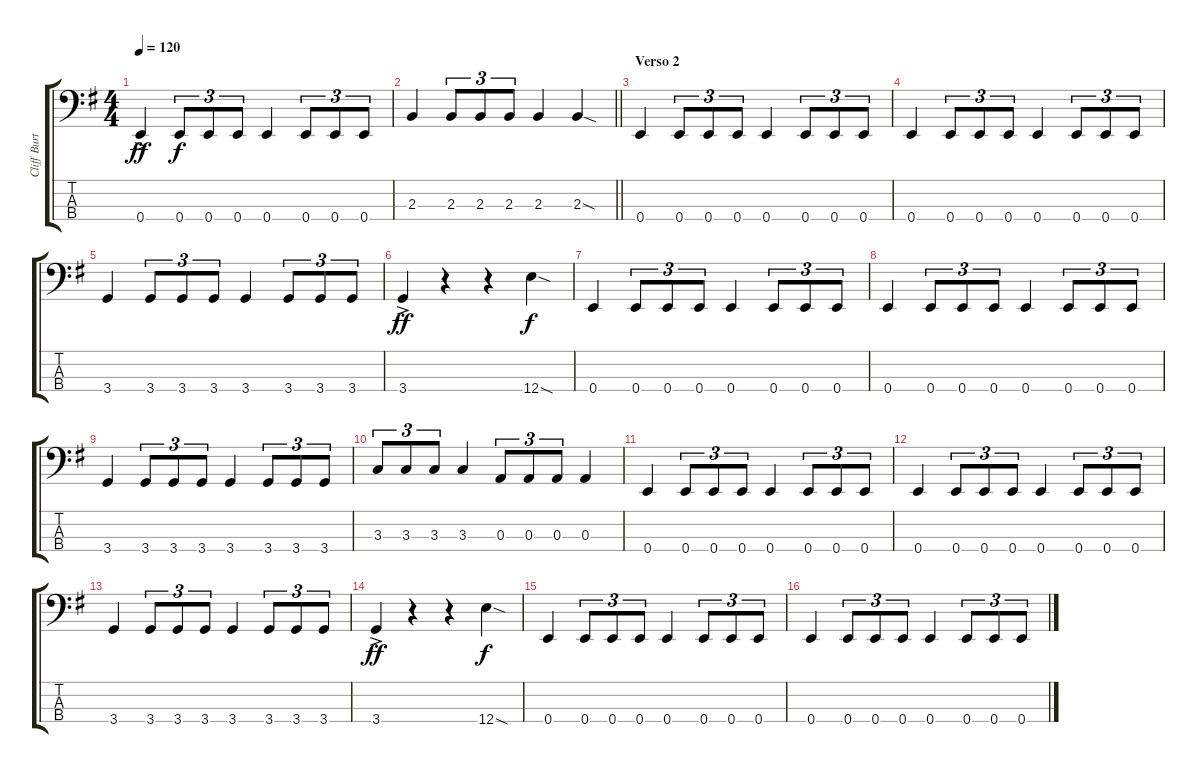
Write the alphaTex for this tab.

\track ("Cliff Burton" "Cliff Burt") {instrument electricbassfinger}
\staff {score tabs}
\tuning (G2 D2 A1 E1) {hide}
\ts (4 4)
\tempo 120
\clef f4
\ks g
0.4{ac}.4{dy ff} 0.4.8{tu (3 2) dy f} 0.4.8{tu (3 2)} 0.4.8{tu (3 2)} 0.4.4 0.4.8{tu (3 2)} 0.4.8{tu (3 2)} 0.4.8{tu (3 2)} |
\barLineRight lightlight
2.3.4 2.3.8{tu (3 2)} 2.3.8{tu (3 2)} 2.3.8{tu (3 2)} 2.3.4 2.3{sod}.4 |
\section ("" "Verso 2")
0.4.4 0.4.8{tu (3 2)} 0.4.8{tu (3 2)} 0.4.8{tu (3 2)} 0.4.4 0.4.8{tu (3 2)} 0.4.8{tu (3 2)} 0.4.8{tu (3 2)} |
0.4.4 0.4.8{tu (3 2)} 0.4.8{tu (3 2)} 0.4.8{tu (3 2)} 0.4.4 0.4.8{tu (3 2)} 0.4.8{tu (3 2)} 0.4.8{tu (3 2)} |
3.4.4 3.4.8{tu (3 2)} 3.4.8{tu (3 2)} 3.4.8{tu (3 2)} 3.4.4 3.4.8{tu (3 2)} 3.4.8{tu (3 2)} 3.4.8{tu (3 2)} |
3.4{ac}.4{dy ff} r.4 r.4 12.4{sod}.4{dy f} |
0.4.4 0.4.8{tu (3 2)} 0.4.8{tu (3 2)} 0.4.8{tu (3 2)} 0.4.4 0.4.8{tu (3 2)} 0.4.8{tu (3 2)} 0.4.8{tu (3 2)} |
0.4.4 0.4.8{tu (3 2)} 0.4.8{tu (3 2)} 0.4.8{tu (3 2)} 0.4.4 0.4.8{tu (3 2)} 0.4.8{tu (3 2)} 0.4.8{tu (3 2)} |
3.4.4 3.4.8{tu (3 2)} 3.4.8{tu (3 2)} 3.4.8{tu (3 2)} 3.4.4 3.4.8{tu (3 2)} 3.4.8{tu (3 2)} 3.4.8{tu (3 2)} |
3.3.8{tu (3 2)} 3.3.8{tu (3 2)} 3.3.8{tu (3 2)} 3.3.4 0.3.8{tu (3 2)} 0.3.8{tu (3 2)} 0.3.8{tu (3 2)} 0.3.4 |
0.4.4 0.4.8{tu (3 2)} 0.4.8{tu (3 2)} 0.4.8{tu (3 2)} 0.4.4 0.4.8{tu (3 2)} 0.4.8{tu (3 2)} 0.4.8{tu (3 2)} |
0.4.4 0.4.8{tu (3 2)} 0.4.8{tu (3 2)} 0.4.8{tu (3 2)} 0.4.4 0.4.8{tu (3 2)} 0.4.8{tu (3 2)} 0.4.8{tu (3 2)} |
3.4.4 3.4.8{tu (3 2)} 3.4.8{tu (3 2)} 3.4.8{tu (3 2)} 3.4.4 3.4.8{tu (3 2)} 3.4.8{tu (3 2)} 3.4.8{tu (3 2)} |
3.4{ac}.4{dy ff} r.4 r.4 12.4{sod}.4{dy f} |
0.4.4 0.4.8{tu (3 2)} 0.4.8{tu (3 2)} 0.4.8{tu (3 2)} 0.4.4 0.4.8{tu (3 2)} 0.4.8{tu (3 2)} 0.4.8{tu (3 2)} |
0.4.4 0.4.8{tu (3 2)} 0.4.8{tu (3 2)} 0.4.8{tu (3 2)} 0.4.4 0.4.8{tu (3 2)} 0.4.8{tu (3 2)} 0.4.8{tu (3 2)}
